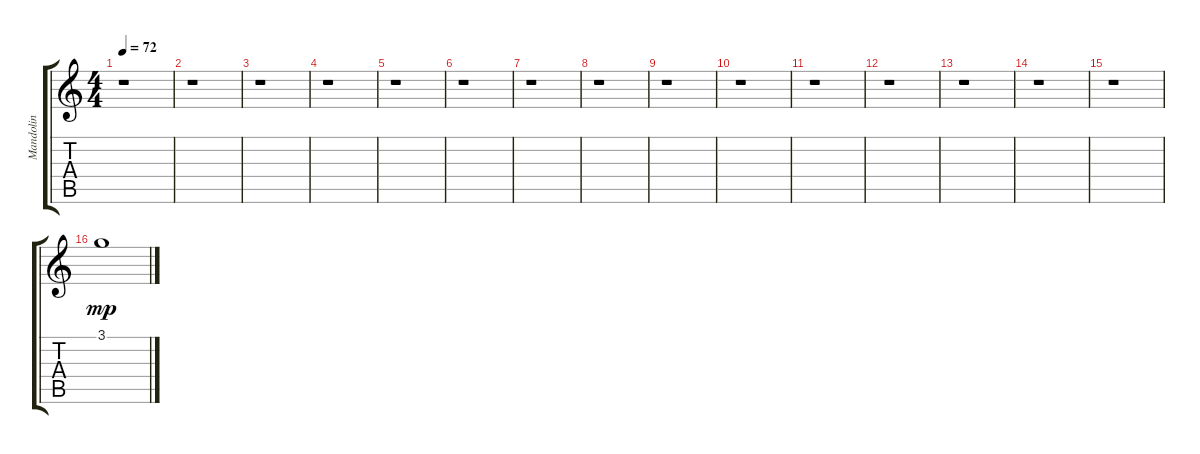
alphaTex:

\track ("Mandolin" "Mandolin") {instrument acousticguitarsteel}
\staff {score tabs}
\tuning (E4 B3 G3 D3 A2 E2) {hide}
\ts (4 4)
\tempo 72
\clef g2
\ks c
r.1{dy f} |
r.1 |
r.1 |
r.1 |
r.1 |
r.1 |
r.1 |
r.1 |
r.1 |
r.1 |
r.1 |
r.1 |
r.1 |
r.1 |
r.1 |
3.1.1{dy mp}
